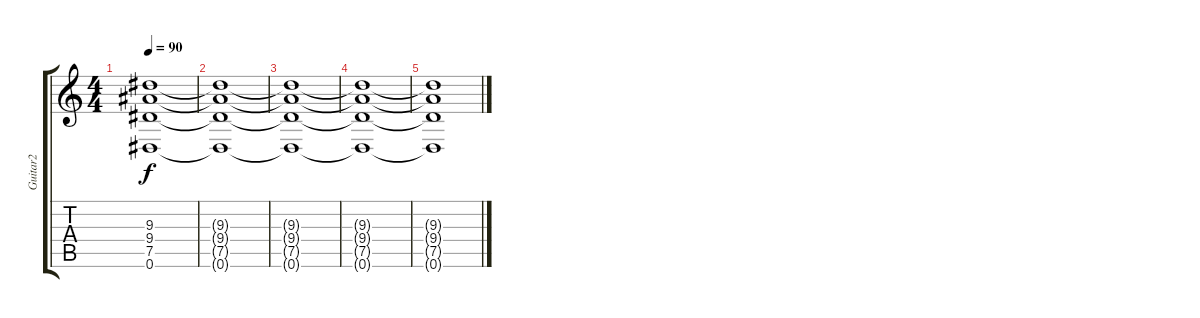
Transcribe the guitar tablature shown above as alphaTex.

\track ("Guitar2" "Guitar2") {instrument overdrivenguitar}
\staff {score tabs}
\tuning (Eb4 Bb3 Gb3 Db3 Ab2 Eb2) {hide}
\ts (4 4)
\tempo 90
\clef g2
\ks c
(9.3{t} 9.4{t} 7.5{t} 0.6{t}).1{dy f volume 8} |
(9.3{t} 9.4{t} 7.5{t} 0.6{t}).1{volume 6} |
(9.3{t} 9.4{t} 7.5{t} 0.6{t}).1{volume 4} |
(9.3{t} 9.4{t} 7.5{t} 0.6{t}).1{volume 1} |
(9.3{t} 9.4{t} 7.5{t} 0.6{t}).1{volume 0}
